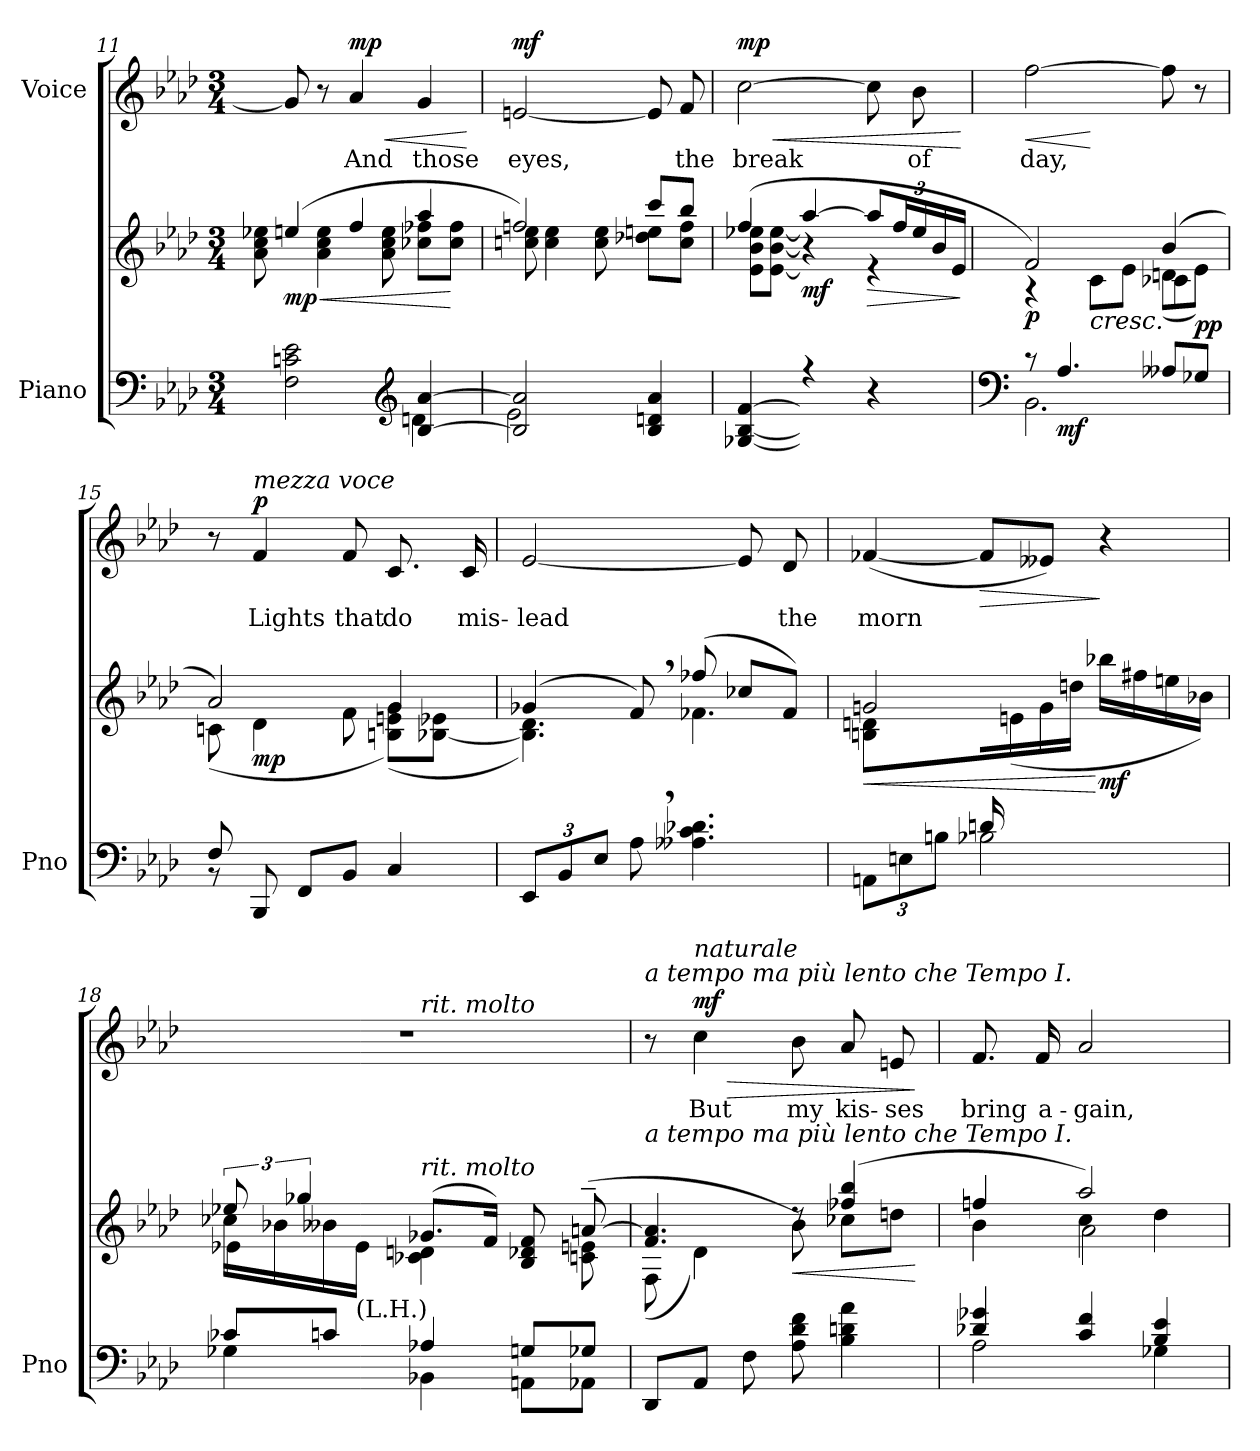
**kern	**kern	**dynam	**kern	**text	**dynam
*part2	*part2	*part2	*part1	*part1	*part1
*staff3	*staff2	*staff2/3	*staff1	*staff1	*staff1
*I"Piano	*	*	*I"Voice	*	*
*I'Pno	*	*	*	*	*
*clefF4	*clefG2	*	*clefG2	*	*
*k[b-e-a-d-]	*k[b-e-a-d-]	*	*k[b-e-a-d-]	*	*
*M3/4	*M3/4	*	*M3/4	*	*
=11	=11	=11	=11	=11	=11
*^	*	*	*	*	*
!	!	!LO:TX:a:i:t=cantabile	!	!	!	!
!	!	!	!LO:HP:b	!	!	!
*	*	*^	*	*	*	*
!	!	!	!	!LO:DY:n=1:b	!	!	!
2F\ 2cn\ 2e-\	2ryy	(>4een/	8a-\ 8cc\ 8ee-X\	< mp	8g/]	.	.
.	.	.	4a-\ 4cc\ 4ee-\	.	8r	.	.
!	!	!	!	!	!	!LO:LY:b	!LO:HP:b
!	!	!	!	!	!	!	!LO:DY:n=1:a
.	.	4ff/	.	.	4a-/	And	< mp
.	.	.	8a-\ 8cc\ 8ee-\	.	.	.	.
*clefG2	*	*	*	*	*	*	*
!	!	!	!	!	!	!LO:LY:b	!
[4B-/ [4a-/	4dn\	4aa-/	8cc-X\ 8ff-X\L	.	4g/	those	.
.	.	.	8cc-\ 8ff-\J	[	.	.	.
*v	*v	*	*	*	*	*	*
*	*v	*v	*	*	*	*
.	.	.	.	.	[
=12	=12	=12	=12	=12	=12
*^	*^	*	*	*	*
!	!	!	!	!	!	!LO:LY:b	!LO:DY:a
2B-/] 2a-/]	2e-\	2ffn/)	8ccn\ 8ee-i\	.	[2en/	eyes,	mf
.	.	.	4cc\ 4ee-\	.	.	.	.
.	.	.	8cc\ 8ee-\	.	.	.	.
4B-/ 4dn/ 4a-/	4ryy	8ccc/L	8dd-X\ 8een\L	.	8e/]	.	.
!	!	!	!	!	!	!LO:LY:b	!
.	.	8bb-/J	8cc\ 8ff\J	.	8f/	the	.
!!LO:PB:g=z
=13	=13	=13	=13	=13	=13	=13	=13
*	*	*	*^	*	*	*	*
!	!	!	!	!	!	!	!LO:LY:b	!LO:HP:b
!	!	!	!	!	!	!	!	!LO:DY:n=1:a
[4G-X/ [4B-/ [4f/	4ryy	(>4ff/	8e-\ 8b-\ 8ee-X\L	4ryy	.	[2cc\	break	< mp
.	.	.	[8e-\ [8b-\ [8ee-\J	.	.	.	.	.
!	!	!	!	!	!LO:DY:b	!	!	!
4r	8G-yy] 8B-yy] 8fyy]	[4aa-/	4r	8e-yy] 8b-yy] 8ee-yy]	mf	.	.	.
.	4.ryy	.	.	4.ryy	.	.	.	.
*	*	*Xbrackettup	*	*	*	*	*	*
!	!	!	!	!	!LO:HP:b	!	!	!
4r	.	12aa-/L]	4re	.	>	8cc\]	.	.
.	.	24ff/L	.	.	.	.	.	.
!	!	!	!	!	!	!	!LO:LY:b	!
.	.	24ee-/	.	.	.	8b-\	of	.
.	.	24b-/	.	.	.	.	.	.
.	.	24e-/JJ	.	.	.	.	.	.
*v	*v	*	*	*	*	*	*	*
*	*v	*v	*v	*	*	*	*
.	.	]	.	.	[
=14	=14	=14	=14	=14	=14
*clefF4	*	*	*	*	*
*^	*^	*	*	*	*
*	*	*	*^	*	*	*	*
!	!	!	!	!	!LO:DY:b	!	!LO:LY:b	!LO:HP:b
*	*	*	*	*	*	*^	*	*
8r	2.BB-\	2f/)	4r	2ryy	p	[2ff\	4ryy	day,	<
!	!	!	!	!	!LO:DY:b=2	!	!	!	!
4.A-/	.	.	.	.	mf	.	.	.	.
!	!	!	!	!	!LO:HP:b	!	!	!	!
.	.	.	8c\L	.	<	.	4ryy	.	[
.	.	.	8e-\J	.	.	.	.	.	.
!	!	!	!	!	!LO:DY:a	!	!	!	!
!	!	!	!	!	!LO:DY:n=1:a	!	!	!	!
!	!	!	!	!	!LO:DY:n=2:b	!	!	!	!
!	!	!	!	!	!LO:DY:n=3:b	!	!	!	!
8A--X/L	.	(>4b-/	(<8dn\L	4c-X\	other-dynamics sfz other-dynamics sfz	8ff\]	4ryy	.	.
!	!	!	!	!	!LO:DY:n=4:b	!	!	!	!
8G-X/J	.	.	8e-\J)	.	pp	8r	.	.	.
*	*	*	*	*	*	*v	*v	*	*
=15	=15	=15	=15	=15	=15	=15	=15	=15
8F/	8r	2a-/)	(<8cn\	2ryy	.	8r	.	.
!	!	!	!	!	!	!LO:TX:a:i:t=mezza voce	!	!
!	!	!	!	!	!LO:DY:b	!	!LO:LY:b	!LO:DY:a
8BBB-/	2ryy	.	4d-\	.	mp	4f/	Lights	p
8FF/L	.	.	.	.	.	.	.	.
!	!	!	!	!	!	!	!LO:LY:b	!
8BB-/J	.	.	8f\	.	.	8f/	that	.
!	!	!	!	!	!	!	!LO:LY:b	!
4C/	.	4g/	(<8Bn\ 8en\L)	4g\	.	8.c/	do	.
.	8ryy	.	[8B-X\ 8e-X\J	.	.	.	.	.
!	!	!	!	!	!	!	!LO:LY:b	!
.	.	.	.	.	.	16c/	mis-	.
*v	*v	*	*	*	*	*	*	*
*	*v	*v	*v	*	*	*	*
=16	=16	=16	=16	=16	=16
*Xbrackettup	*	*	*	*	*
*	*^	*	*	*	*
!	!	!	!	!	!LO:LY:b	!
12EE-/L	(>4g-X/	4.B-\] 4.d-\)	.	[2e-/	-lead	.
12BB-/	.	.	.	.	.	.
12E-/J	.	.	.	.	.	.
8A-,\	8f,/)	.	.	.	.	.
4.A--X\ 4.c\ 4.d-X\	(>8ff-X/	4.f-X\	.	.	.	.
.	8cc-X/L	.	.	8e-/]	.	.
!	!	!	!	!	!LO:LY:b	!
.	8f-/J)	.	.	8d-/	the	.
!!LO:LB:g=z
=17	=17	=17	=17	=17	=17	=17
*^	*	*	*	*	*	*
!	!	!	!	!LO:HP:b	!	!LO:LY:b	!
4ryy	12AAn\L	2gn/	4Bn\ 4dn\	<	(<[4f-X/	morn	.
.	12En\	.	.	.	.	.	.
.	12Bn\J	.	.	.	.	.	.
!	!	!	!	!	!	!	!LO:HP:b
16dn/LL	2B-X\	.	16ryy	.	8f-/L]	.	>
4..ryy	.	.	(>16en\	.	.	.	.
.	.	.	16g\	.	8e--X/J)	.	.
.	.	.	16ddn\JJ	.	.	.	.
*	*	*	*	*	*MM70	*	*
!	!	!	!	!LO:DY:n=1:b	!	!	!
.	.	4ryy	16bb-X\LL	[ mf	4r	.	]
.	.	.	16ff#X\	.	.	.	.
.	.	.	16een\	.	.	.	.
.	.	.	16b-X\JJ)	.	.	.	.
*	*	*v	*v	*	*	*	*
=18	=18	=18	=18	=18	=18	=18
*	*	*brackettup	*	*	*	*
*	*	*	*	*MM68	*	*
*	*	*^	*	*^	*	*
*	*	*	*^	*	*	*	*	*
8c-X/L	4G-X\	12ee-X/	16cc-X\LL	4e-X\	.	2.r	4ryy	.	.
.	.	.	16b-X\	.	.	.	.	.	.
.	.	6gg-X/	.	.	.	.	.	.	.
8cn/J	.	.	16b--X\	.	.	.	.	.	.
!	!	!	!LO:TX:b:t=(L.H.)	!	!	!	!	!	!
.	.	.	16e-\JJ	.	.	.	.	.	.
*	*	*	*	*	*	*MM60	*	*	*
!	!	!	!	!	!	!	!LO:TX:a:i:t=rit. molto	!	!
!	!	!LO:TX:a:i:t=rit. molto	!	!	!	!	!	!	!
4A-X/	4BB-X\	(>8.g-X/L	4c-X\ 4dn\	2ryy	.	.	4ryy	.	.
.	.	16f/Jk)	.	.	.	.	.	.	.
*	*	*	*	*	*	*MM50	*	*	*
8Gn/L	8AAn\L	8B-/ 8d-X/ 8f/	8ryy	.	.	.	4ryy	.	.
8G-X/J	8AA-X\J	(>[8an~/	8cn\ 8en\	.	.	.	.	.	.
*v	*v	*	*	*	*	*v	*v	*	*
*	*v	*v	*v	*	*	*	*
=19	=19	=19	=19	=19	=19
*	*	*	*MM70	*	*
*^	*^	*	*	*	*
!	!	!	!	!	!LO:TX:a:i:t=a tempo ma più lento che Tempo I.	!	!
!	!	!LO:TX:a:i:t=a tempo ma più lento che Tempo I.	!	!	!	!	!
*v	*v	*	*	*	*	*	*
8DD-/L	4.f/ 4.a/]	(<8F\	.	8r	.	.
!	!	!	!	!LO:TX:a:i:t=naturale	!	!
!	!	!	!	!	!LO:LY:b	!LO:HP:b
!	!	!	!	!	!	!LO:DY:n=1:a
8AA-/J	.	4d-\)	.	4cc\	But	> mf
8F\	.	.	.	.	.	.
!	!	!	!LO:HP:b	!	!LO:LY:b	!
8A-\ 8d-\ 8f\	8rdd	8b-\)	<	8b-\	my	.
!	!	!	!	!	!LO:LY:b	!
4B-\ 4dn\ 4a-\	(>4ff-X/ 4bb-/	8cc-X\L	.	8a-/	kis-	.
!	!	!	!	!	!LO:LY:b	!
.	.	8ddn\J	.	8en/	-ses	.
*	*v	*v	*	*	*	*
.	.	[	.	.	]
!!LO:LB:g=z
=20	=20	=20	=20	=20	=20
*^	*^	*	*	*	*
*	*	*	*^	*	*	*	*
!	!	!	!	!	!	!	!LO:LY:b	!
4d-X/ 4g-X/	2A-\	4ffn/	4b-\	4ryy	.	8.f/	bring	.
!	!	!	!	!	!	!	!LO:LY:b	!
.	.	.	.	.	.	16f/	a-	.
!	!	!	!	!	!	!	!LO:LY:b	!
4c/ 4f/	.	2aa-/)	4cc\	2a-\	.	2a-/	-gain,	.
4B-/ 4e-/	4G-X\	.	4dd-\	.	.	.	.	.
*v	*v	*	*	*	*	*	*	*
*	*v	*v	*v	*	*	*	*
.	.	[	.	.	.
=	=	=	=	=	=
*-	*-	*-	*-	*-	*-
